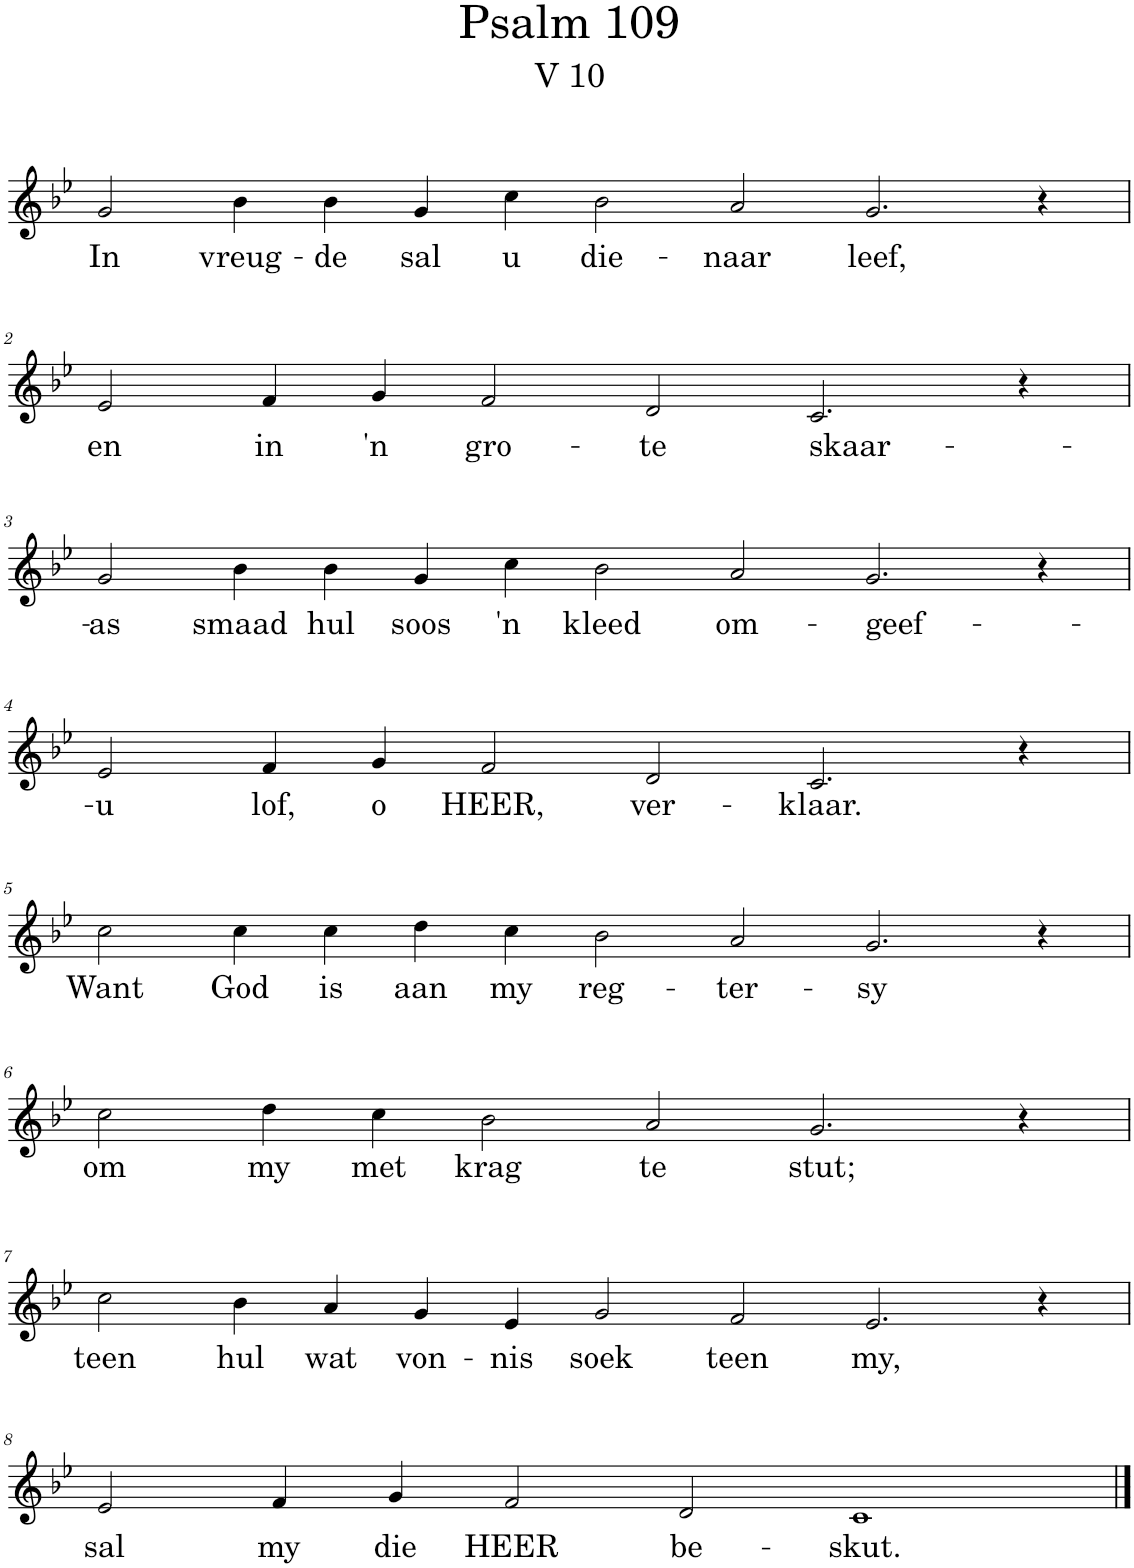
**kern	**text
*part1	*part1
*staff1	*staff1
*I"Pipe Organ	*
*I'Org.	*
*clefG2	*
*k[b-e-]	*
*M14/4	*
=1	=1
!	!LO:LY:b
2g/	In
!	!LO:LY:b
4b-\	vreug-
!	!LO:LY:b
4b-\	-de
!	!LO:LY:b
4g/	sal
!	!LO:LY:b
4cc\	u
!	!LO:LY:b
2b-\	die-
!	!LO:LY:b
2a/	-naar
!	!LO:LY:b
2.g/	leef,
4r	.
!!LO:LB:g=z
=2	=2
*M12/4	*
!	!LO:LY:b
2e-/	en
!	!LO:LY:b
4f/	in
!	!LO:LY:b
4g/	'n
!	!LO:LY:b
2f/	gro-
!	!LO:LY:b
2d/	-te
!	!LO:LY:b
2.c/	skaar-
4r	.
!!LO:LB:g=z
=3	=3
*M14/4	*
!	!LO:LY:b
2g/	-as
!	!LO:LY:b
4b-\	smaad
!	!LO:LY:b
4b-\	hul
!	!LO:LY:b
4g/	soos
!	!LO:LY:b
4cc\	'n
!	!LO:LY:b
2b-\	kleed
!	!LO:LY:b
2a/	om-
!	!LO:LY:b
2.g/	-geef-
4r	.
!!LO:LB:g=z
=4	=4
*M12/4	*
!	!LO:LY:b
2e-/	-u
!	!LO:LY:b
4f/	lof,
!	!LO:LY:b
4g/	o
!	!LO:LY:b
2f/	HEER,
!	!LO:LY:b
2d/	ver-
!	!LO:LY:b
2.c/	-klaar.
4r	.
!!LO:LB:g=z
=5	=5
*M14/4	*
!	!LO:LY:b
2cc\	Want
!	!LO:LY:b
4cc\	God
!	!LO:LY:b
4cc\	is
!	!LO:LY:b
4dd\	aan
!	!LO:LY:b
4cc\	my
!	!LO:LY:b
2b-\	reg-
!	!LO:LY:b
2a/	-ter-
!	!LO:LY:b
2.g/	-sy
4r	.
!!LO:LB:g=z
=6	=6
*M12/4	*
!	!LO:LY:b
2cc\	om
!	!LO:LY:b
4dd\	my
!	!LO:LY:b
4cc\	met
!	!LO:LY:b
2b-\	krag
!	!LO:LY:b
2a/	te
!	!LO:LY:b
2.g/	stut;
4r	.
!!LO:LB:g=z
=7	=7
*M14/4	*
!	!LO:LY:b
2cc\	teen
!	!LO:LY:b
4b-\	hul
!	!LO:LY:b
4a/	wat
!	!LO:LY:b
4g/	von-
!	!LO:LY:b
4e-/	-nis
!	!LO:LY:b
2g/	soek
!	!LO:LY:b
2f/	teen
!	!LO:LY:b
2.e-/	my,
4r	.
!!LO:LB:g=z
=8	=8
!	!LO:LY:b
2e-/	sal
!	!LO:LY:b
4f/	my
!	!LO:LY:b
4g/	die
!	!LO:LY:b
2f/	HEER
!	!LO:LY:b
2d/	be-
!	!LO:LY:b
1c	-skut.
==	==
*-	*-
